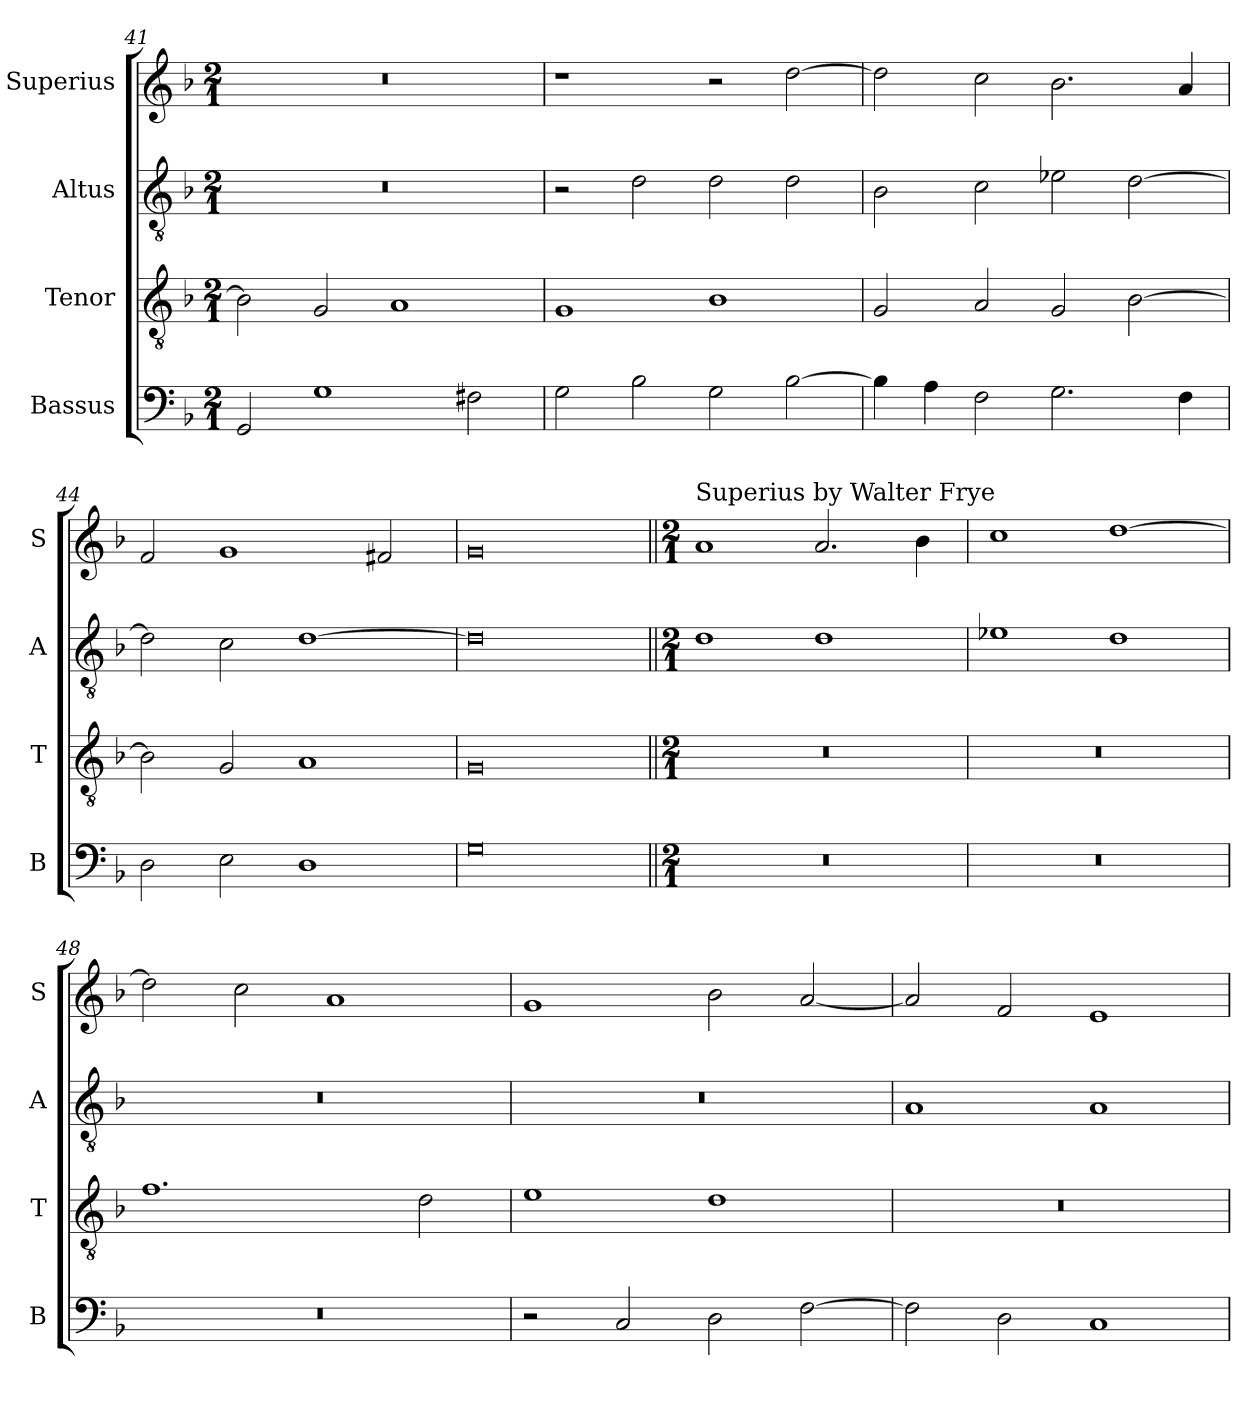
**kern	**kern	**kern	**kern
*part4	*part3	*part2	*part1
*staff4	*staff3	*staff2	*staff1
*I"Bassus	*I"Tenor	*I"Altus	*I"Superius
*I'B	*I'T	*I'A	*I'S
*clefF4	*clefGv2	*clefGv2	*clefG2
*k[b-]	*k[b-]	*k[b-]	*k[b-]
*M2/1	*M2/1	*M2/1	*M2/1
=41	=41	=41	=41
2GG/	2B-\]	0r	0r
1G	2G/	.	.
.	1A	.	.
2F#X\	.	.	.
=42	=42	=42	=42
2G\	1G	2r	1r
2B-\	.	2d\	.
2G\	1B-	2d\	2r
[2B-\	.	2d\	[2dd\
=43	=43	=43	=43
4B-\]	2G/	2B-\	2dd\]
4A\	.	.	.
2F\	2A/	2c\	2cc\
2.G\	2G/	2e-X\	2.b-\
.	[2B-\	[2d\	.
4F\	.	.	4a/
=44	=44	=44	=44
2D\	2B-\]	2d\]	2f/
2E\	2G/	2c\	1g
1D	1A	[1d	.
.	.	.	2f#X/
=45	=45	=45	=45
0G	0G	0d]	0g
!!LO:LB:g=z
=46||	=46||	=46||	=46||
*M2/1	*M2/1	*M2/1	*M2/1
!	!	!	!LO:TX:a:t=Superius by Walter Frye
0r	0r	1d	1a
.	.	1d	2.a/
.	.	.	4b-\
=47	=47	=47	=47
0r	0r	1e-X	1cc
.	.	1d	[1dd
=48	=48	=48	=48
0r	1.f	0r	2dd\]
.	.	.	2cc\
.	.	.	1a
.	2d\	.	.
=49	=49	=49	=49
2r	1e	0r	1g
2C/	.	.	.
2D\	1d	.	2b-\
[2F\	.	.	[2a/
=50	=50	=50	=50
2F\]	0r	1A	2a/]
2D\	.	.	2f/
1C	.	1A	1e
=	=	=	=
*-	*-	*-	*-
